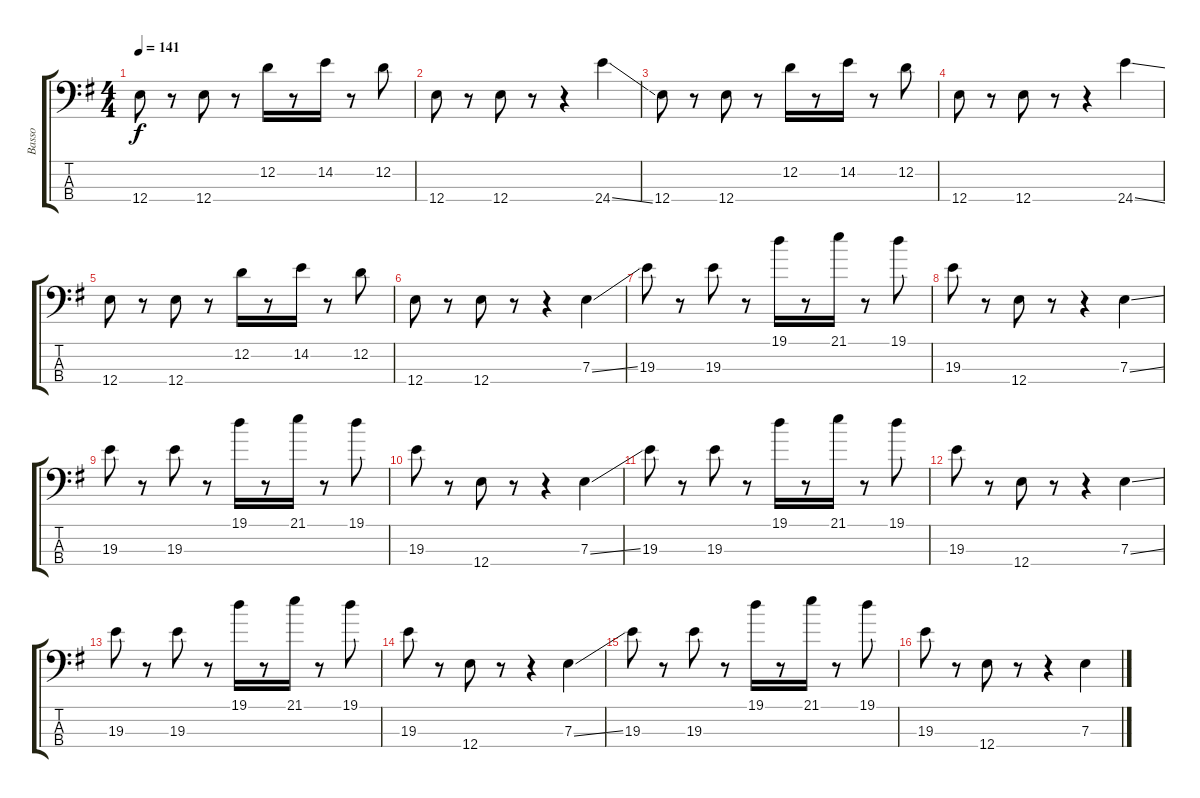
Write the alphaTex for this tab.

\track ("Basso" "Basso") {instrument electricbassfinger}
\staff {score tabs}
\tuning (G2 D2 A1 E1) {hide}
\ts (4 4)
\tempo 141
\clef f4
\ks eminor
12.4.8{dy f} r.8 12.4.8 r.8 12.2.16 r.8 14.2.16 r.8 12.2.8 |
12.4.8 r.8 12.4.8 r.8 r.4 24.4{ss}.4 |
12.4.8 r.8 12.4.8 r.8 12.2.16 r.8 14.2.16 r.8 12.2.8 |
12.4.8 r.8 12.4.8 r.8 r.4 24.4{ss}.4 |
12.4.8 r.8 12.4.8 r.8 12.2.16 r.8 14.2.16 r.8 12.2.8 |
12.4.8 r.8 12.4.8 r.8 r.4 7.3{ss}.4 |
19.3.8 r.8 19.3.8 r.8 19.1.16 r.8 21.1.16 r.8 19.1.8 |
19.3.8 r.8 12.4.8 r.8 r.4 7.3{ss}.4 |
19.3.8 r.8 19.3.8 r.8 19.1.16 r.8 21.1.16 r.8 19.1.8 |
19.3.8 r.8 12.4.8 r.8 r.4 7.3{ss}.4 |
19.3.8 r.8 19.3.8 r.8 19.1.16 r.8 21.1.16 r.8 19.1.8 |
19.3.8 r.8 12.4.8 r.8 r.4 7.3{ss}.4 |
19.3.8 r.8 19.3.8 r.8 19.1.16 r.8 21.1.16 r.8 19.1.8 |
19.3.8 r.8 12.4.8 r.8 r.4 7.3{ss}.4 |
19.3.8 r.8 19.3.8 r.8 19.1.16 r.8 21.1.16 r.8 19.1.8 |
19.3.8 r.8 12.4.8 r.8 r.4 7.3{ss}.4
